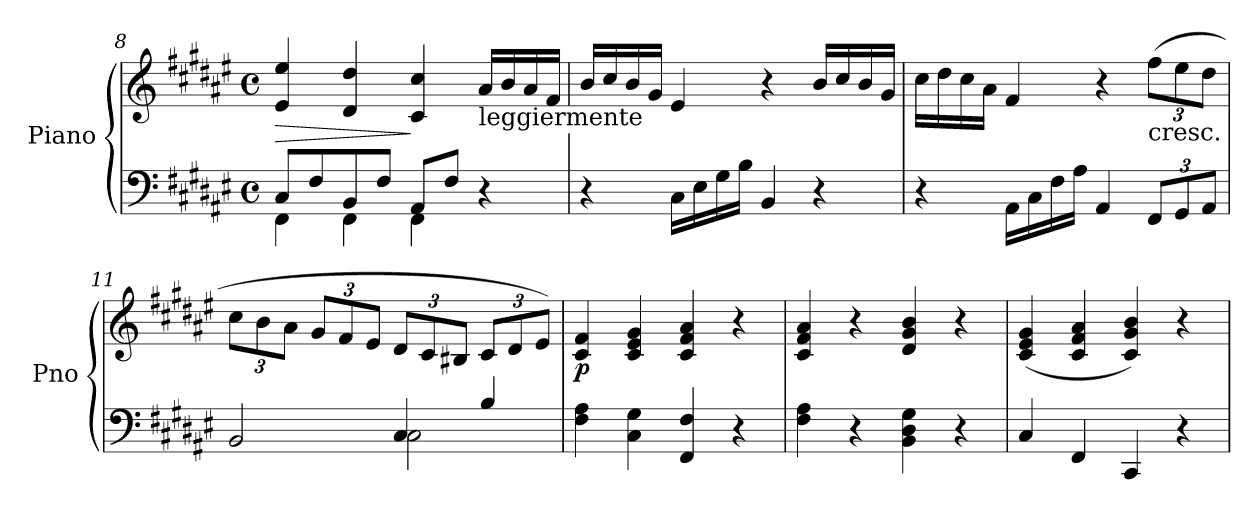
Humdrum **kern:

**kern	**kern	**dynam
*part1	*part1	*part1
*staff2	*staff1	*staff1/2
*I"Piano	*	*
*I'Pno	*	*
*clefF4	*clefG2	*
*k[f#c#g#d#a#e#]	*k[f#c#g#d#a#e#]	*
*F#:	*F#:	*
*M4/4	*M4/4	*
*met(c)	*met(c)	*
=8	=8	=8
*^	*	*
!	!	!	!LO:HP:b
8C#/L	4FF#\	4e#/ 4ee#/	>
8F#/	.	.	.
8BB/	4FF#\	4d#/ 4dd#/	.
8F#/J	.	.	.
8AA#/L	4FF#\	4c#/ 4cc#/	]
8F#/J	.	.	.
!	!	!LO:TX:b:t=leggiermente	!
4r	4ryy	16a#/LL	.
.	.	16b/	.
.	.	16a#/	.
.	.	16f#/JJ	.
*v	*v	*	*
=9	=9	=9
4r	16b/LL	.
.	16cc#/	.
.	16b/	.
.	16g#/JJ	.
16C#\LL	4e#/	.
16E#\	.	.
16G#\	.	.
16B\JJ	.	.
4BB/	4r	.
4r	16b/LL	.
.	16cc#/	.
.	16b/	.
.	16g#/JJ	.
=10	=10	=10
4r	16cc#\LL	.
.	16dd#\	.
.	16cc#\	.
.	16a#\JJ	.
16AA#\LL	4f#/	.
16C#\	.	.
16F#\	.	.
16A#\JJ	.	.
4AA#/	4r	.
*Xbrackettup	*Xbrackettup	*
!	!LO:TX:b:t=cresc.	!
12FF#/L	(>12ff#\L	.
12GG#/	12ee#\	.
12AA#/J	12dd#\J	.
=11	=11	=11
*^	*	*
2BB/	2ryy	12cc#\L	.
.	.	12b\	.
.	.	12a#\J	.
.	.	12g#/L	.
.	.	12f#/	.
.	.	12e#/J	.
4C#/	2C#\	12d#/L	.
.	.	12c#/	.
.	.	12B#X/J	.
4B/	.	12c#/L	.
.	.	12d#/	.
.	.	12e#/J)	.
*v	*v	*	*
=12	=12	=12
!	!	!LO:DY:b
4F#\ 4A#\	4c#/ 4f#/	p
4C#\ 4G#\	4c#/ 4e#/ 4g#/	.
4FF#/ 4F#/	4c#/ 4f#/ 4a#/	.
4r	4r	.
=13	=13	=13
4F#\ 4A#\	4c#/ 4f#/ 4a#/	.
4r	4r	.
4BB\ 4D#\ 4G#\	4d#/ 4g#/ 4b/	.
4r	4r	.
=14	=14	=14
4C#/	(<4c#/ 4e#/ 4g#/	.
4FF#/	4c#/ 4f#/ 4a#/	.
4CC#/	4c#/ 4g#/ 4b/)	.
4r	4r	.
=	=	=
*-	*-	*-
